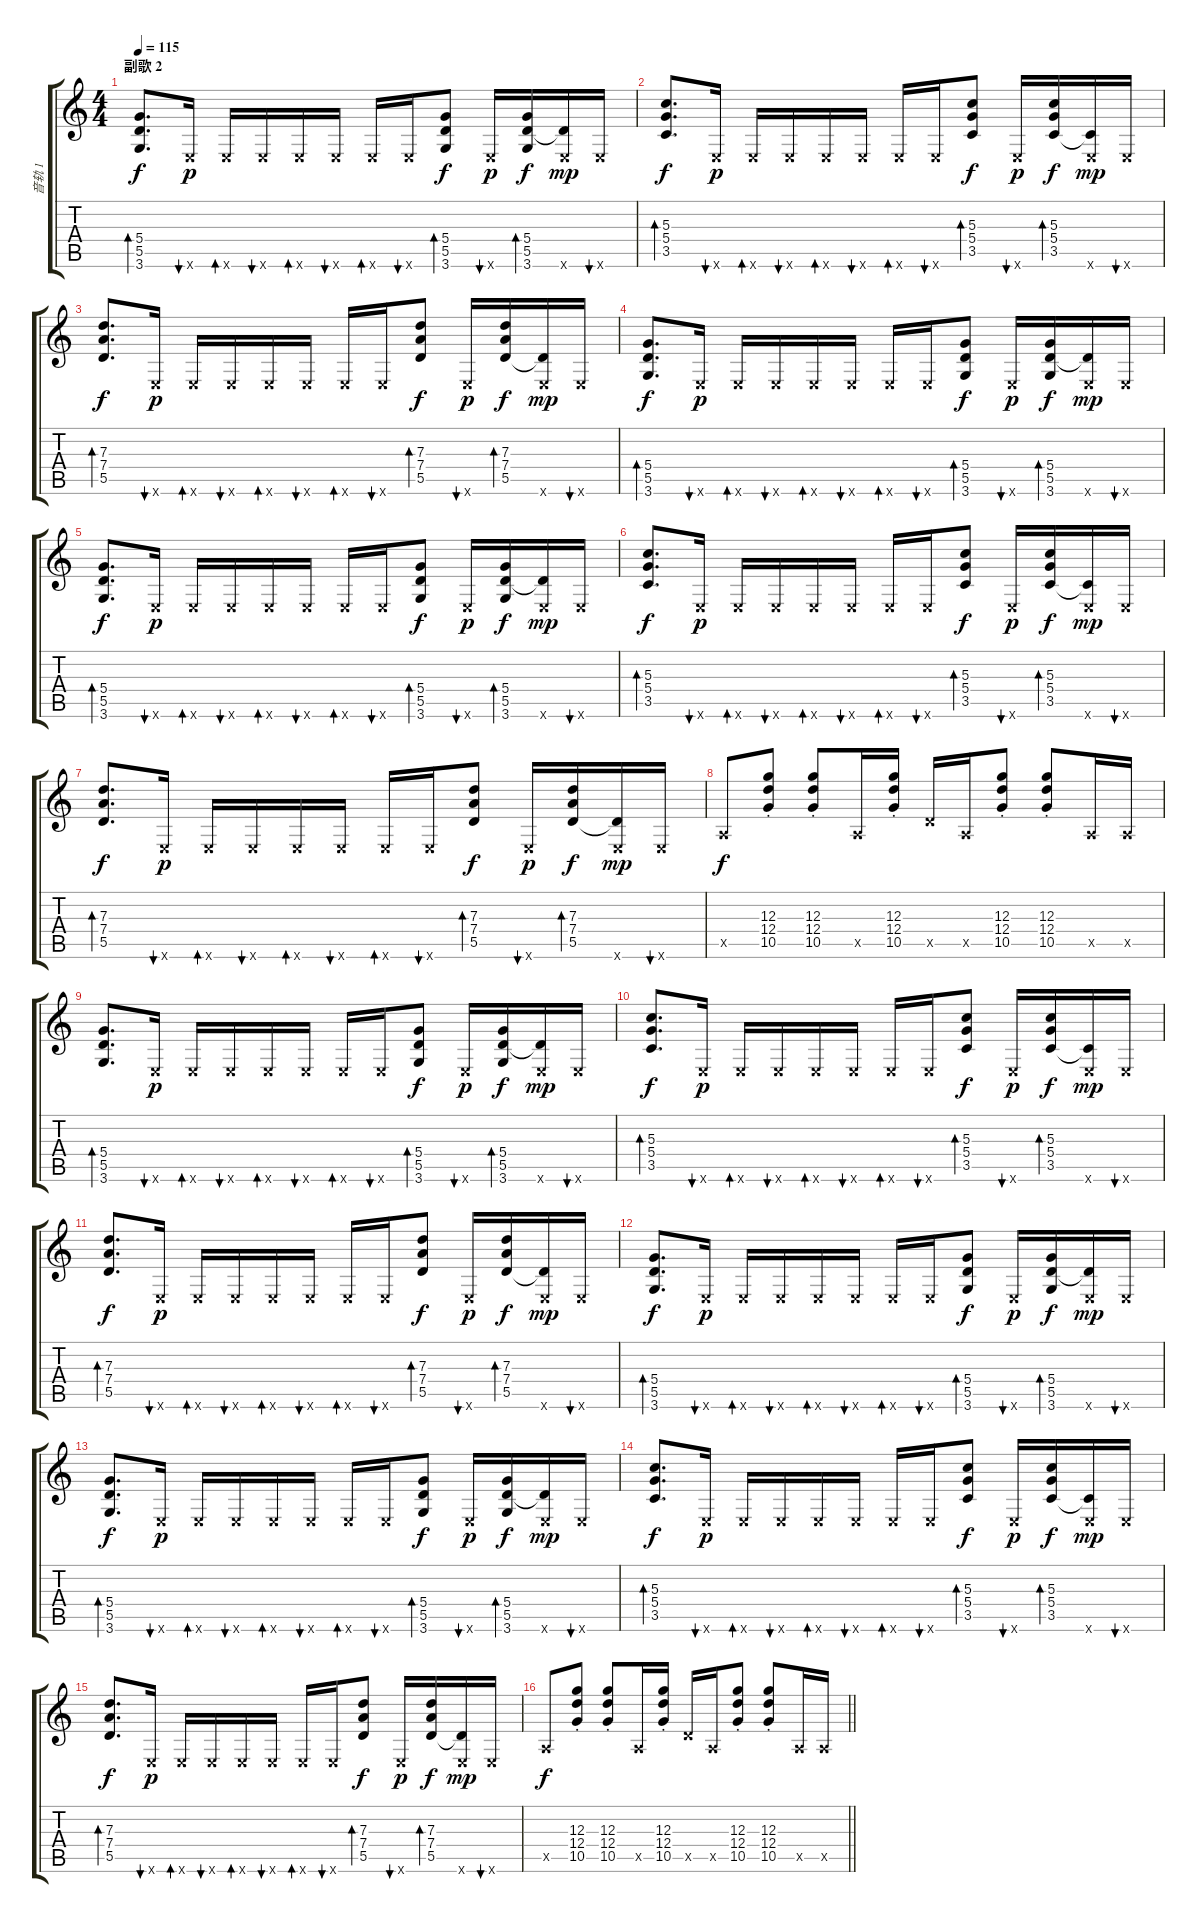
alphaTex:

\track ("音轨 1" "音轨 1") {instrument acousticguitarsteel}
\staff {score tabs}
\tuning (E4 B3 G3 D3 A2 E2) {hide}
\ts (4 4)
\section ("" "副歌 2 ")
\tempo 115
\clef g2
\ks c
(5.4 5.5 3.6).8{d bd 60 dy f} 0.6{x}.16{bu 60 dy p} 0.6{x}.16{bd 60} 0.6{x}.16{bu 60} 0.6{x}.16{bd 60} 0.6{x}.16{bu 60} 0.6{x}.16{bd 60} 0.6{x}.16{bu 60} (5.4 5.5 3.6).8{bd 60 dy f} 0.6{x}.16{bu 60 dy p} (5.4 5.5 3.6).16{bd 60 dy f} (5.5{t} 0.6{x}).16{dy mp} 0.6{x}.16{bu 60} |
(5.3 5.4 3.5).8{d bd 60 dy f} 0.6{x}.16{bu 60 dy p} 0.6{x}.16{bd 60} 0.6{x}.16{bu 60} 0.6{x}.16{bd 60} 0.6{x}.16{bu 60} 0.6{x}.16{bd 60} 0.6{x}.16{bu 60} (5.3 5.4 3.5).8{bd 60 dy f} 0.6{x}.16{bu 60 dy p} (5.3 5.4 3.5).16{bd 60 dy f} (3.5{t} 0.6{x}).16{dy mp} 0.6{x}.16{bu 60} |
(7.3 7.4 5.5).8{d bd 60 dy f} 0.6{x}.16{bu 60 dy p} 0.6{x}.16{bd 60} 0.6{x}.16{bu 60} 0.6{x}.16{bd 60} 0.6{x}.16{bu 60} 0.6{x}.16{bd 60} 0.6{x}.16{bu 60} (7.3 7.4 5.5).8{bd 60 dy f} 0.6{x}.16{bu 60 dy p} (7.3 7.4 5.5).16{bd 60 dy f} (5.5{t} 0.6{x}).16{dy mp} 0.6{x}.16{bu 60} |
(5.4 5.5 3.6).8{d bd 60 dy f} 0.6{x}.16{bu 60 dy p} 0.6{x}.16{bd 60} 0.6{x}.16{bu 60} 0.6{x}.16{bd 60} 0.6{x}.16{bu 60} 0.6{x}.16{bd 60} 0.6{x}.16{bu 60} (5.4 5.5 3.6).8{bd 60 dy f} 0.6{x}.16{bu 60 dy p} (5.4 5.5 3.6).16{bd 60 dy f} (5.5{t} 0.6{x}).16{dy mp} 0.6{x}.16{bu 60} |
(5.4 5.5 3.6).8{d bd 60 dy f} 0.6{x}.16{bu 60 dy p} 0.6{x}.16{bd 60} 0.6{x}.16{bu 60} 0.6{x}.16{bd 60} 0.6{x}.16{bu 60} 0.6{x}.16{bd 60} 0.6{x}.16{bu 60} (5.4 5.5 3.6).8{bd 60 dy f} 0.6{x}.16{bu 60 dy p} (5.4 5.5 3.6).16{bd 60 dy f} (5.5{t} 0.6{x}).16{dy mp} 0.6{x}.16{bu 60} |
(5.3 5.4 3.5).8{d bd 60 dy f} 0.6{x}.16{bu 60 dy p} 0.6{x}.16{bd 60} 0.6{x}.16{bu 60} 0.6{x}.16{bd 60} 0.6{x}.16{bu 60} 0.6{x}.16{bd 60} 0.6{x}.16{bu 60} (5.3 5.4 3.5).8{bd 60 dy f} 0.6{x}.16{bu 60 dy p} (5.3 5.4 3.5).16{bd 60 dy f} (3.5{t} 0.6{x}).16{dy mp} 0.6{x}.16{bu 60} |
(7.3 7.4 5.5).8{d bd 60 dy f} 0.6{x}.16{bu 60 dy p} 0.6{x}.16{bd 60} 0.6{x}.16{bu 60} 0.6{x}.16{bd 60} 0.6{x}.16{bu 60} 0.6{x}.16{bd 60} 0.6{x}.16{bu 60} (7.3 7.4 5.5).8{bd 60 dy f} 0.6{x}.16{bu 60 dy p} (7.3 7.4 5.5).16{bd 60 dy f} (5.5{t} 0.6{x}).16{dy mp} 0.6{x}.16{bu 60} |
0.5{x}.8{dy f} (12.3 12.4{st} 10.5{st}).8 (12.3 12.4{st} 10.5{st}).8 0.5{x}.16 (12.3 12.4{st} 10.5{st}).16 5.5{x}.16 0.5{x}.16 (12.3 12.4{st} 10.5{st}).8 (12.3 12.4{st} 10.5{st}).8 0.5{x}.16 0.5{x}.16 |
(5.4 5.5 3.6).8{d bd 60} 0.6{x}.16{bu 60 dy p} 0.6{x}.16{bd 60} 0.6{x}.16{bu 60} 0.6{x}.16{bd 60} 0.6{x}.16{bu 60} 0.6{x}.16{bd 60} 0.6{x}.16{bu 60} (5.4 5.5 3.6).8{bd 60 dy f} 0.6{x}.16{bu 60 dy p} (5.4 5.5 3.6).16{bd 60 dy f} (5.5{t} 0.6{x}).16{dy mp} 0.6{x}.16{bu 60} |
(5.3 5.4 3.5).8{d bd 60 dy f} 0.6{x}.16{bu 60 dy p} 0.6{x}.16{bd 60} 0.6{x}.16{bu 60} 0.6{x}.16{bd 60} 0.6{x}.16{bu 60} 0.6{x}.16{bd 60} 0.6{x}.16{bu 60} (5.3 5.4 3.5).8{bd 60 dy f} 0.6{x}.16{bu 60 dy p} (5.3 5.4 3.5).16{bd 60 dy f} (3.5{t} 0.6{x}).16{dy mp} 0.6{x}.16{bu 60} |
(7.3 7.4 5.5).8{d bd 60 dy f} 0.6{x}.16{bu 60 dy p} 0.6{x}.16{bd 60} 0.6{x}.16{bu 60} 0.6{x}.16{bd 60} 0.6{x}.16{bu 60} 0.6{x}.16{bd 60} 0.6{x}.16{bu 60} (7.3 7.4 5.5).8{bd 60 dy f} 0.6{x}.16{bu 60 dy p} (7.3 7.4 5.5).16{bd 60 dy f} (5.5{t} 0.6{x}).16{dy mp} 0.6{x}.16{bu 60} |
(5.4 5.5 3.6).8{d bd 60 dy f} 0.6{x}.16{bu 60 dy p} 0.6{x}.16{bd 60} 0.6{x}.16{bu 60} 0.6{x}.16{bd 60} 0.6{x}.16{bu 60} 0.6{x}.16{bd 60} 0.6{x}.16{bu 60} (5.4 5.5 3.6).8{bd 60 dy f} 0.6{x}.16{bu 60 dy p} (5.4 5.5 3.6).16{bd 60 dy f} (5.5{t} 0.6{x}).16{dy mp} 0.6{x}.16{bu 60} |
(5.4 5.5 3.6).8{d bd 60 dy f} 0.6{x}.16{bu 60 dy p} 0.6{x}.16{bd 60} 0.6{x}.16{bu 60} 0.6{x}.16{bd 60} 0.6{x}.16{bu 60} 0.6{x}.16{bd 60} 0.6{x}.16{bu 60} (5.4 5.5 3.6).8{bd 60 dy f} 0.6{x}.16{bu 60 dy p} (5.4 5.5 3.6).16{bd 60 dy f} (5.5{t} 0.6{x}).16{dy mp} 0.6{x}.16{bu 60} |
(5.3 5.4 3.5).8{d bd 60 dy f} 0.6{x}.16{bu 60 dy p} 0.6{x}.16{bd 60} 0.6{x}.16{bu 60} 0.6{x}.16{bd 60} 0.6{x}.16{bu 60} 0.6{x}.16{bd 60} 0.6{x}.16{bu 60} (5.3 5.4 3.5).8{bd 60 dy f} 0.6{x}.16{bu 60 dy p} (5.3 5.4 3.5).16{bd 60 dy f} (3.5{t} 0.6{x}).16{dy mp} 0.6{x}.16{bu 60} |
(7.3 7.4 5.5).8{d bd 60 dy f} 0.6{x}.16{bu 60 dy p} 0.6{x}.16{bd 60} 0.6{x}.16{bu 60} 0.6{x}.16{bd 60} 0.6{x}.16{bu 60} 0.6{x}.16{bd 60} 0.6{x}.16{bu 60} (7.3 7.4 5.5).8{bd 60 dy f} 0.6{x}.16{bu 60 dy p} (7.3 7.4 5.5).16{bd 60 dy f} (5.5{t} 0.6{x}).16{dy mp} 0.6{x}.16{bu 60} |
\barLineRight lightlight
0.5{x}.8{dy f} (12.3 12.4{st} 10.5{st}).8 (12.3 12.4{st} 10.5{st}).8 0.5{x}.16 (12.3 12.4{st} 10.5{st}).16 5.5{x}.16 0.5{x}.16 (12.3 12.4{st} 10.5{st}).8 (12.3 12.4{st} 10.5{st}).8 0.5{x}.16 0.5{x}.16
